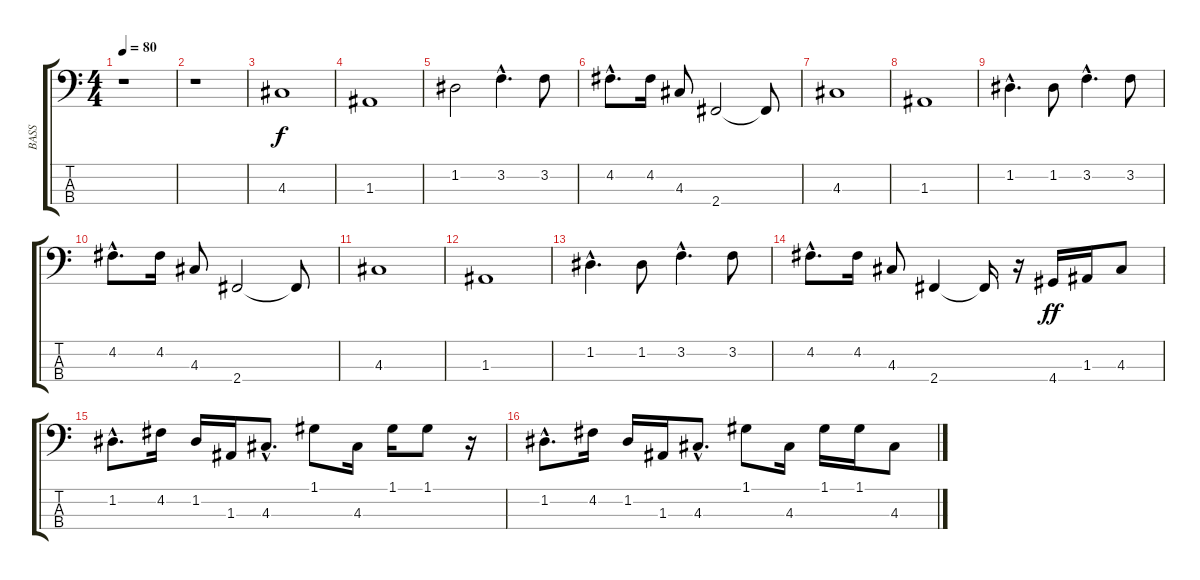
\track ("BASS" "BASS") {instrument fretlessbass}
\staff {score tabs}
\tuning (G2 D2 A1 E1) {hide}
\ts (4 4)
\tempo 80
\clef f4
\ks c
r.1{dy f instrument fretlessbass} |
r.1 |
4.3.1 |
1.3.1 |
1.2.2 3.2{hac}.4{d} 3.2.8 |
4.2{hac}.8{d} 4.2.16 4.3.8 2.4.2 2.4{t}.8 |
4.3.1 |
1.3.1 |
1.2{hac}.4{d} 1.2.8 3.2{hac}.4{d} 3.2.8 |
4.2{hac}.8{d} 4.2.16 4.3.8 2.4.2 2.4{t}.8 |
4.3.1 |
1.3.1 |
1.2{hac}.4{d} 1.2.8 3.2{hac}.4{d} 3.2.8 |
4.2{hac}.8{d} 4.2.16 4.3.8 2.4.4 2.4{t}.16 r.16{volume 13} 4.4.16{dy ff} 1.3.16 4.3.8 |
1.2{hac}.8{d} 4.2.16 1.2.16 1.3.16 4.3{hac}.8{d} 1.1.8 4.3.16 1.1.16 1.1.8 r.16 |
1.2{hac}.8{d} 4.2.16 1.2.16 1.3.16 4.3{hac}.8{d} 1.1.8 4.3.16 1.1.16 1.1.16 4.3.8
